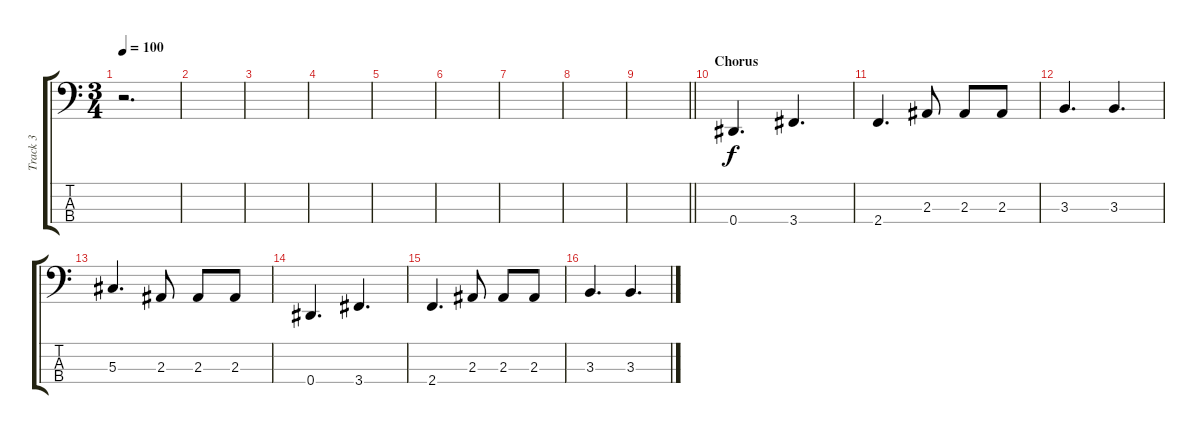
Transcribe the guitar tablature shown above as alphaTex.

\track ("Track 3" "Track 3") {instrument electricbassfinger}
\staff {score tabs}
\tuning (Gb2 Db2 Ab1 Eb1) {hide}
\ts (3 4)
\tempo 100
\clef f4
\ks c
r.2{d dy f} |
|
|
|
|
|
|
|
\barLineRight lightlight
|
\section ("" "Chorus")
0.4.4{d} 3.4.4{d} |
2.4.4{d} 2.3.8 2.3.8 2.3.8 |
3.3.4{d} 3.3.4{d} |
5.3.4{d} 2.3.8 2.3.8 2.3.8 |
0.4.4{d} 3.4.4{d} |
2.4.4{d} 2.3.8 2.3.8 2.3.8 |
3.3.4{d} 3.3.4{d}
